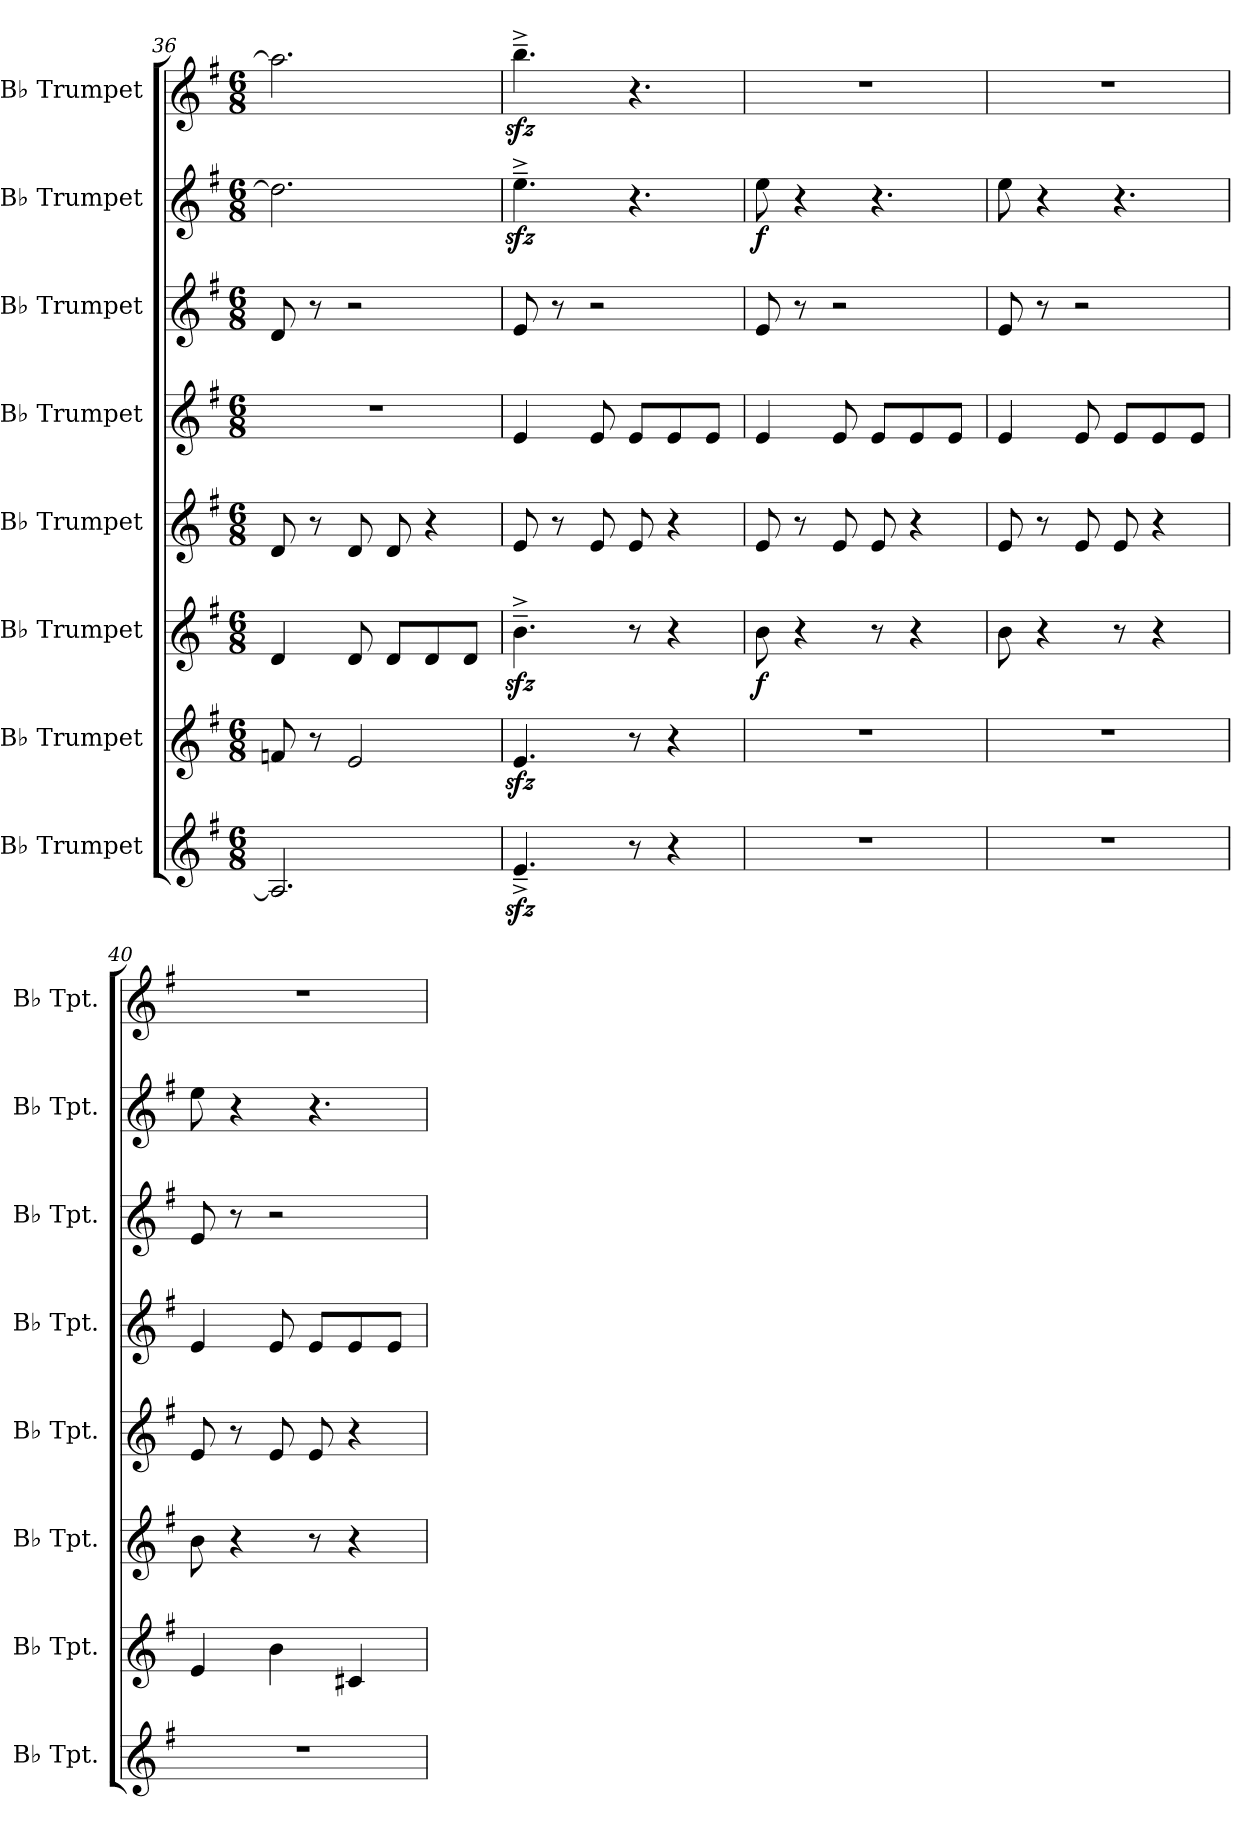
**kern	**kern	**kern	**dynam	**kern	**kern	**kern	**kern	**dynam	**kern
*part8	*part7	*part6	*part6	*part5	*part4	*part3	*part2	*part2	*part1
*staff8	*staff7	*staff6	*staff6	*staff5	*staff4	*staff3	*staff2	*staff2	*staff1
*I"B♭ Trumpet	*I"B♭ Trumpet	*I"B♭ Trumpet	*	*I"B♭ Trumpet	*I"B♭ Trumpet	*I"B♭ Trumpet	*I"B♭ Trumpet	*	*I"B♭ Trumpet
*I'B♭ Tpt.	*I'B♭ Tpt.	*I'B♭ Tpt.	*	*I'B♭ Tpt.	*I'B♭ Tpt.	*I'B♭ Tpt.	*I'B♭ Tpt.	*	*I'B♭ Tpt.
*clefG2	*clefG2	*clefG2	*	*clefG2	*clefG2	*clefG2	*clefG2	*	*clefG2
*ITrd1c2	*ITrd1c2	*ITrd1c2	*	*ITrd1c2	*ITrd1c2	*ITrd1c2	*ITrd1c2	*	*ITrd1c2
*k[b-]	*k[b-]	*k[b-]	*	*k[b-]	*k[b-]	*k[b-]	*k[b-]	*	*k[b-]
*M6/8	*M6/8	*M6/8	*	*M6/8	*M6/8	*M6/8	*M6/8	*	*M6/8
=36	=36	=36	=36	=36	=36	=36	=36	=36	=36
2.G/]	8e-X/	4c/	.	8c/	2.r	8c/	2.cc\]	.	2.gg\]
.	8r	.	.	8r	.	8r	.	.	.
.	2d/	8c/	.	8c/	.	2r	.	.	.
.	.	8c/L	.	8c/	.	.	.	.	.
.	.	8c/	.	4r	.	.	.	.	.
.	.	8c/J	.	.	.	.	.	.	.
=37	=37	=37	=37	=37	=37	=37	=37	=37	=37
4.dzz<~^/	4.dzz</	4.azz<~^\	.	8d/	4d/	8d/	4.ddzz<~^\	.	4.aazz<~^\
.	.	.	.	8r	.	8r	.	.	.
.	.	.	.	8d/	8d/	2r	.	.	.
8r	8r	8r	.	8d/	8d/L	.	4.r	.	4.r
4r	4r	4r	.	4r	8d/	.	.	.	.
.	.	.	.	.	8d/J	.	.	.	.
!!LO:PB:g=z
=38	=38	=38	=38	=38	=38	=38	=38	=38	=38
!	!	!	!LO:DY:b	!	!	!	!	!LO:DY:b	!
2.r	2.r	8a\	f	8d/	4d/	8d/	8dd\	f	2.r
.	.	4r	.	8r	.	8r	4r	.	.
.	.	.	.	8d/	8d/	2r	.	.	.
.	.	8r	.	8d/	8d/L	.	4.r	.	.
.	.	4r	.	4r	8d/	.	.	.	.
.	.	.	.	.	8d/J	.	.	.	.
=39	=39	=39	=39	=39	=39	=39	=39	=39	=39
2.r	2.r	8a\	.	8d/	4d/	8d/	8dd\	.	2.r
.	.	4r	.	8r	.	8r	4r	.	.
.	.	.	.	8d/	8d/	2r	.	.	.
.	.	8r	.	8d/	8d/L	.	4.r	.	.
.	.	4r	.	4r	8d/	.	.	.	.
.	.	.	.	.	8d/J	.	.	.	.
=40	=40	=40	=40	=40	=40	=40	=40	=40	=40
2.r	4d/	8a\	.	8d/	4d/	8d/	8dd\	.	2.r
.	.	4r	.	8r	.	8r	4r	.	.
.	4a\	.	.	8d/	8d/	2r	.	.	.
.	.	8r	.	8d/	8d/L	.	4.r	.	.
.	4Bn/	4r	.	4r	8d/	.	.	.	.
.	.	.	.	.	8d/J	.	.	.	.
=	=	=	=	=	=	=	=	=	=
*-	*-	*-	*-	*-	*-	*-	*-	*-	*-
